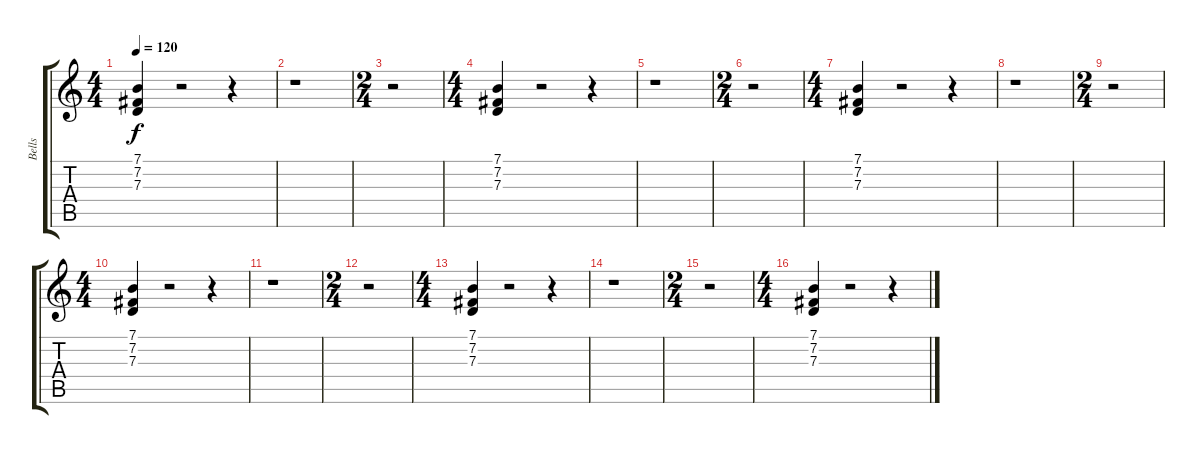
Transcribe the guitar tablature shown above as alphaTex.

\track ("Bells" "Bells") {instrument tubularbells}
\staff {score tabs}
\tuning (E4 B3 G3 D3 A2 E2) {hide}
\ts (4 4)
\tempo 120
\clef g2
\ks c
(7.1 7.2 7.3).4{dy f} r.2 r.4 |
r.1 |
\ts (2 4)
r.2 |
\ts (4 4)
(7.1 7.2 7.3).4 r.2 r.4 |
r.1 |
\ts (2 4)
r.2 |
\ts (4 4)
(7.1 7.2 7.3).4 r.2 r.4 |
r.1 |
\ts (2 4)
r.2 |
\ts (4 4)
(7.1 7.2 7.3).4 r.2 r.4 |
r.1 |
\ts (2 4)
r.2 |
\ts (4 4)
(7.1 7.2 7.3).4 r.2 r.4 |
r.1 |
\ts (2 4)
r.2 |
\ts (4 4)
(7.1 7.2 7.3).4 r.2 r.4
